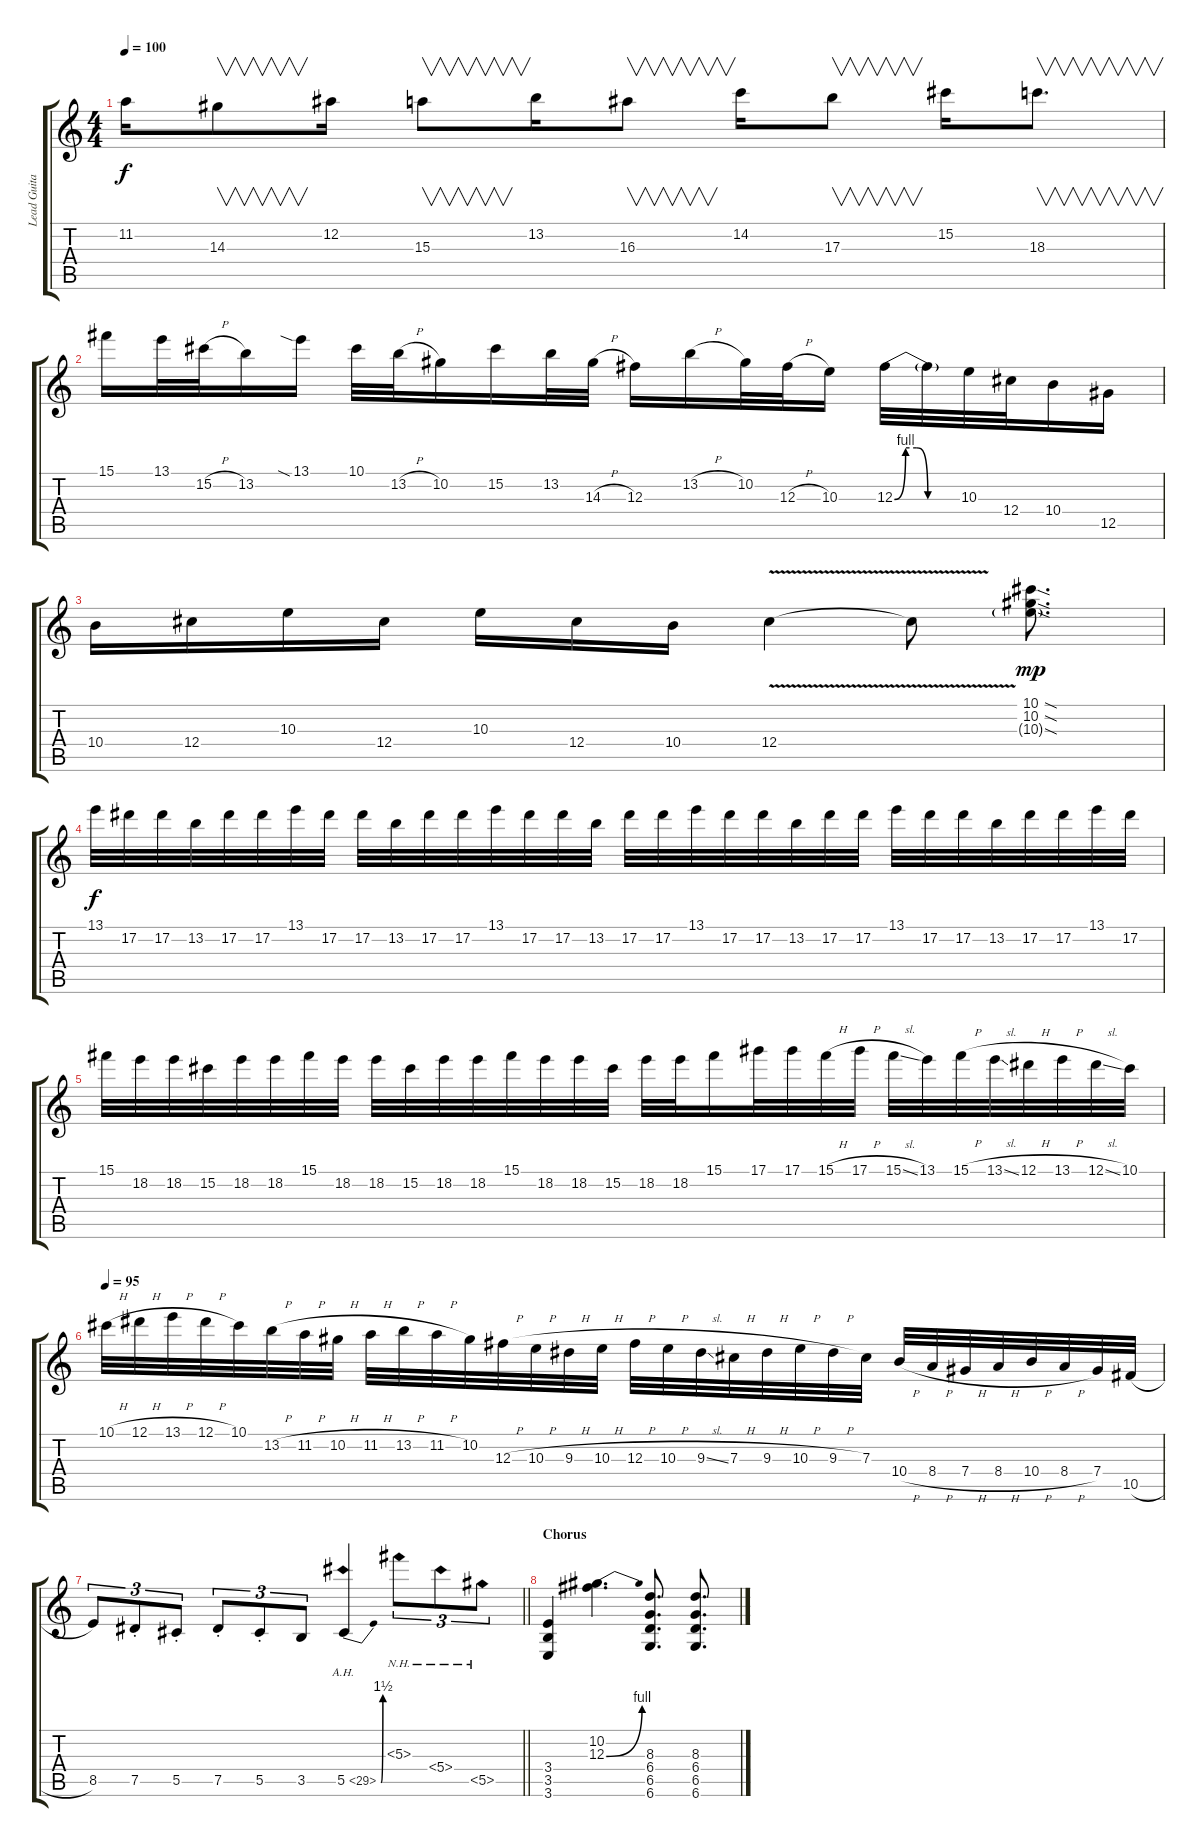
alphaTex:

\track ("Lead Guitar" "Lead Guita") {instrument overdrivenguitar}
\staff {score tabs}
\tuning (Eb4 Bb3 Gb3 Db3 Ab2 Db2) {hide}
\ts (4 4)
\tempo 100
\clef g2
\ks c
11.2.16{dy f} 14.3.8{v} 12.2.16 15.3.8{v} 13.2.16 16.3.8{v} 14.2.16 17.3.8{v} 15.2.16 18.3.8{v d} |
15.1.16 13.1.32 15.2{h}.32 13.2.16 13.1{sia}.16 10.1.32 13.2{h}.32 10.2.16 15.2.16 13.2.32 14.3{h}.32 12.3.16 13.2{h}.16 10.2.32 12.3{h}.32 10.3.16 12.3{be (custom 0 0 10 4 20 4 30 0 60 0)}.32 12.3{t}.32 10.3.32 12.4.32 10.4.16 12.5.16 |
10.4.16 12.4.16 10.3.16 12.4.16 10.3.16 12.4.16 10.4.16 12.4{v}.4 12.4{t}.8 (10.1{sod} 10.2{sod} 10.3{sod g}).8{d dy mp} |
13.1.32{dy f} 17.2.32 17.2.32 13.2.32 17.2.32 17.2.32 13.1.32 17.2.32 17.2.32 13.2.32 17.2.32 17.2.32 13.1.32 17.2.32 17.2.32 13.2.32 17.2.32 17.2.32 13.1.32 17.2.32 17.2.32 13.2.32 17.2.32 17.2.32 13.1.32 17.2.32 17.2.32 13.2.32 17.2.32 17.2.32 13.1.32 17.2.32 |
15.1.32 18.2.32 18.2.32 15.2.32 18.2.32 18.2.32 15.1.32 18.2.32 18.2.32 15.2.32 18.2.32 18.2.32 15.1.32 18.2.32 18.2.32 15.2.32 18.2.32 18.2.32 15.1.16 17.1.32 17.1.32 15.1{h}.32 17.1{h}.32 15.1{sl}.32 13.1.32 15.1{h}.32 13.1{sl}.32 12.1{h}.32 13.1{h}.32 12.1{sl}.32 10.1.32 |
\tempo 95
10.1{h}.32 12.1{h}.32 13.1{h}.32 12.1{h}.32 10.1.32 13.2{h}.32 11.2{h}.32 10.2{h}.32 11.2{h}.32 13.2{h}.32 11.2{h}.32 10.2.32 12.3{h}.32 10.3{h}.32 9.3{h}.32 10.3{h}.32 12.3{h}.32 10.3{h}.32 9.3{sl}.32 7.3{h}.32 9.3{h}.32 10.3{h}.32 9.3{h}.32 7.3.32 10.4{h}.32 8.4{h}.32 7.4{h}.32 8.4{h}.32 10.4{h}.32 8.4{h}.32 7.4.32 10.5{h}.32 |
\barLineRight lightlight
8.5.8{tu (3 2)} 7.5{st}.8{tu (3 2)} 5.5{st}.8{tu (3 2)} 7.5{st}.8{tu (3 2)} 5.5{st}.8{tu (3 2)} 3.5.8{tu (3 2)} 5.5{be (bend 0 0 60 6) ah 24}.4 5.3{nh}.8{tu (3 2)} 5.4{nh}.8{tu (3 2)} 5.5{nh}.8{tu (3 2)} |
\section ("" "Chorus")
(3.4 3.5 3.6).4{volume 16 balance 0} (10.2 12.3{be (bend 0 0 60 4)}).4{d volume 16 balance 8} (8.3 6.4 6.5 6.6).8{d balance 0} (8.3 6.4 6.5 6.6).8{d}
